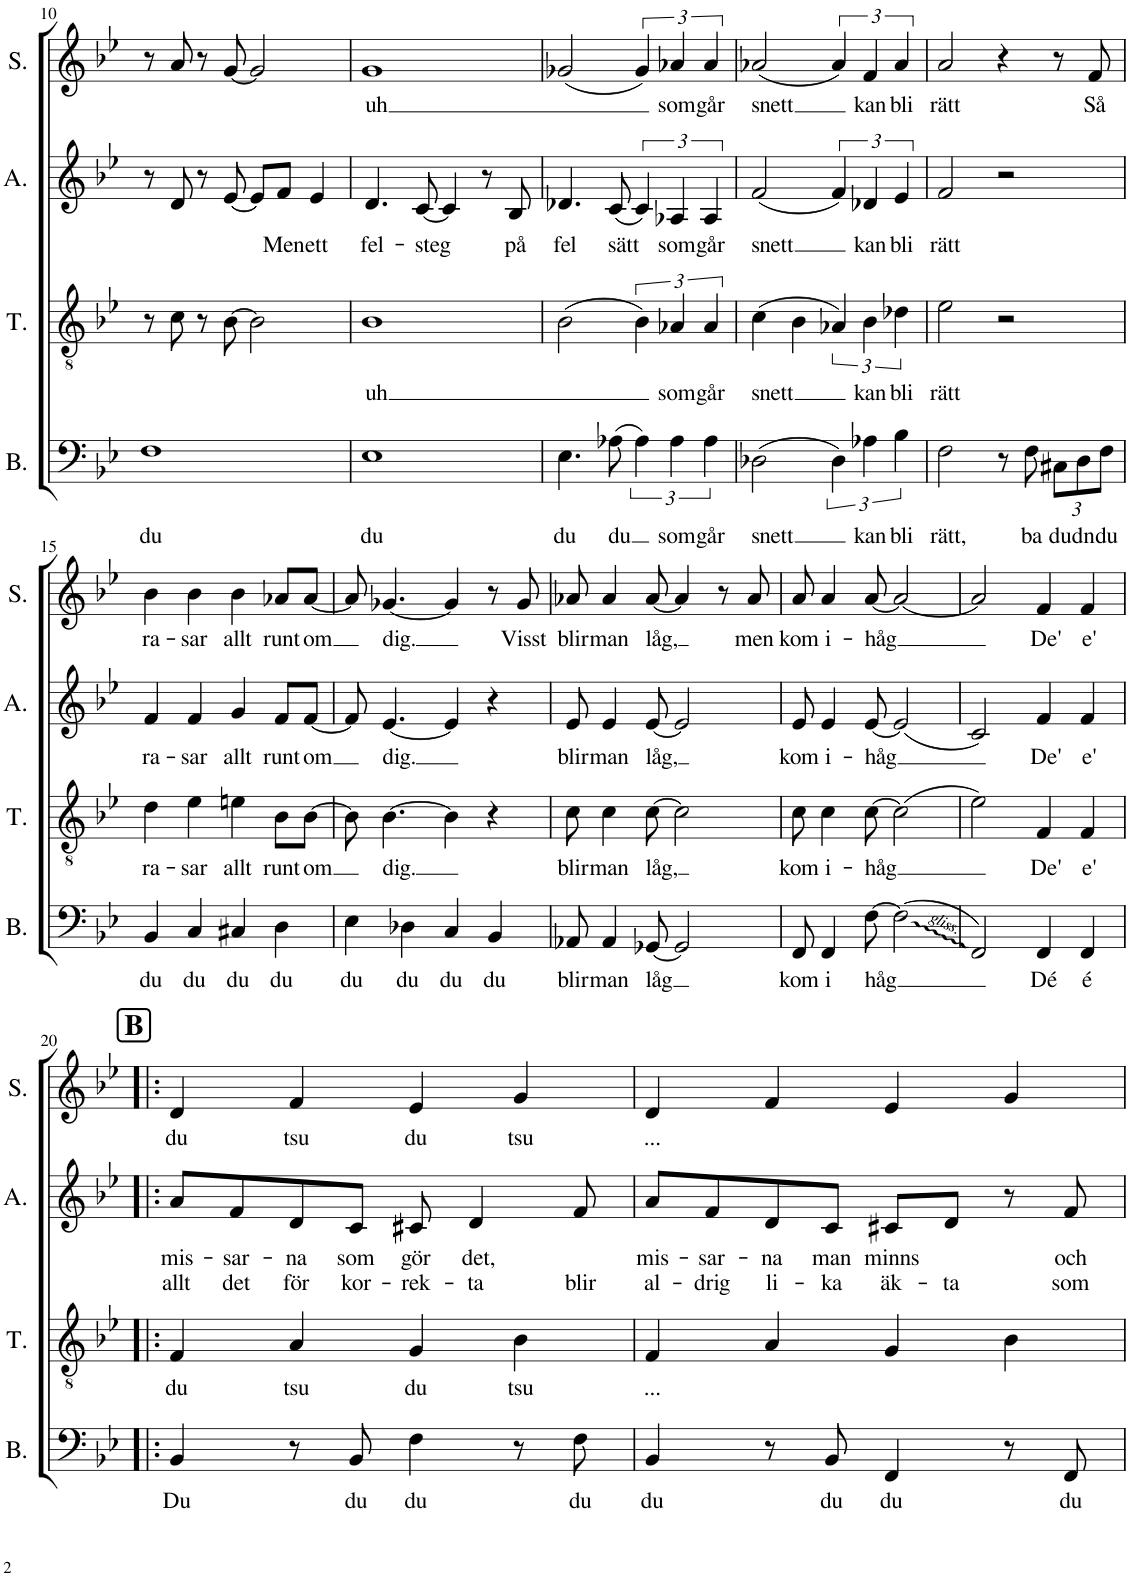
**kern	**text	**kern	**text	**kern	**text	**text	**kern	**text
*part4	*part4	*part3	*part3	*part2	*part2	*part2	*part1	*part1
*staff4	*staff4	*staff3	*staff3	*staff2	*staff2	*staff2	*staff1	*staff1
*I"Bass	*	*I"Tenor	*	*I"Alto	*	*	*I"Soprano	*
*I'B.	*	*I'T.	*	*I'A.	*	*	*I'S.	*
!!LO:PB:g=z
*clefF4	*	*clefGv2	*	*clefG2	*	*	*clefG2	*
*k[b-e-]	*	*k[b-e-]	*	*k[b-e-]	*	*	*k[b-e-]	*
*M4/4	*	*M4/4	*	*M4/4	*	*	*M4/4	*
=10	=10	=10	=10	=10	=10	=10	=10	=10
!	!LO:LY:b	!	!	!	!	!	!	!
1F	du	8r	.	8r	.	.	8r	.
.	.	8c\	.	8d/	.	.	8a/	.
.	.	8r	.	8r	.	.	8r	.
.	.	[8B-\	.	[8e-/	.	.	[8g/	.
.	.	2B-\]	.	8e-/L]	.	.	2g/]	.
!	!	!	!	!	!LO:LY:b	!	!	!
.	.	.	.	8f/J	Men	.	.	.
!	!	!	!	!	!LO:LY:b	!	!	!
.	.	.	.	4e-/	ett	.	.	.
=11	=11	=11	=11	=11	=11	=11	=11	=11
!	!LO:LY:b	!	!LO:LY:b	!	!LO:LY:b	!	!	!LO:LY:b
1E-	du	1B-	uh	4.d/	fel-	.	1g	uh
!	!	!	!	!	!LO:LY:b	!	!	!
.	.	.	.	[8c/	-steg	.	.	.
.	.	.	.	4c/]	.	.	.	.
.	.	.	.	8r	.	.	.	.
!	!	!	!	!	!LO:LY:b	!	!	!
.	.	.	.	8B-/	på	.	.	.
=12	=12	=12	=12	=12	=12	=12	=12	=12
!	!LO:LY:b	!	!	!	!LO:LY:b	!	!	!
4.E-\	du	(2B-\	.	4.d-X/	fel	.	(2g-X/	.
!	!LO:LY:b	!	!	!	!LO:LY:b	!	!	!
(8A-X\	du	.	.	(8c/	sätt	.	.	.
6A-\)	.	6B-\)	.	6c/)	.	.	6g-/)	.
!	!LO:LY:b	!	!LO:LY:b	!	!LO:LY:b	!	!	!LO:LY:b
6A-\	som	6A-X/	som	6A-X/	som	.	6a-X/	som
!	!LO:LY:b	!	!LO:LY:b	!	!LO:LY:b	!	!	!LO:LY:b
6A-\	går	6A-/	går	6A-/	går	.	6a-/	går
=13	=13	=13	=13	=13	=13	=13	=13	=13
!	!LO:LY:b	!	!LO:LY:b	!	!LO:LY:b	!	!	!LO:LY:b
(2D-X\	snett	(4c\	snett	(2f/	snett	.	(2a-X/	snett
.	.	4B-\	.	.	.	.	.	.
6D-\)	.	6A-X/)	.	6f/)	.	.	6a-/)	.
!	!LO:LY:b	!	!LO:LY:b	!	!LO:LY:b	!	!	!LO:LY:b
6A-X\	kan	6B-\	kan	6d-X/	kan	.	6f/	kan
!	!LO:LY:b	!	!LO:LY:b	!	!LO:LY:b	!	!	!LO:LY:b
6B-\	bli	6d-X\	bli	6e-/	bli	.	6a-/	bli
=14	=14	=14	=14	=14	=14	=14	=14	=14
!	!LO:LY:b	!	!LO:LY:b	!	!LO:LY:b	!	!	!LO:LY:b
2F\	rätt,	2e-\	rätt	2f/	rätt	.	2a/	rätt
8r	.	2r	.	2r	.	.	4r	.
!	!LO:LY:b	!	!	!	!	!	!	!
8F\	ba	.	.	.	.	.	.	.
*Xbrackettup	*	*	*	*	*	*	*	*
!	!LO:LY:b	!	!	!	!	!	!	!
12C#X\L	du	.	.	.	.	.	8r	.
!	!LO:LY:b	!	!	!	!	!	!	!
12D\	dn	.	.	.	.	.	.	.
!	!	!	!	!	!	!	!	!LO:LY:b
.	.	.	.	.	.	.	8f/	Så
!	!LO:LY:b	!	!	!	!	!	!	!
12F\J	du	.	.	.	.	.	.	.
!!LO:LB:g=z
=15	=15	=15	=15	=15	=15	=15	=15	=15
!	!LO:LY:b	!	!LO:LY:b	!	!LO:LY:b	!	!	!LO:LY:b
4BB-/	du	4d\	ra-	4f/	ra-	.	4b-\	ra-
!	!LO:LY:b	!	!LO:LY:b	!	!LO:LY:b	!	!	!LO:LY:b
4C/	du	4e-\	-sar	4f/	-sar	.	4b-\	-sar
!	!LO:LY:b	!	!LO:LY:b	!	!LO:LY:b	!	!	!LO:LY:b
4C#X/	du	4en\	allt	4g/	allt	.	4b-\	allt
!	!LO:LY:b	!	!LO:LY:b	!	!LO:LY:b	!	!	!LO:LY:b
4D\	du	8B-\L	runt	8f/L	runt	.	8a-X/L	runt
!	!	!	!LO:LY:b	!	!LO:LY:b	!	!	!LO:LY:b
.	.	[8B-\J	om	[8f/J	om	.	[8a-/J	om
=16	=16	=16	=16	=16	=16	=16	=16	=16
!	!LO:LY:b	!	!	!	!	!	!	!
4E-\	du	8B-\]	.	8f/]	.	.	8a-/]	.
!	!	!	!LO:LY:b	!	!LO:LY:b	!	!	!LO:LY:b
.	.	[4.B-\	dig.	[4.e-/	dig.	.	[4.g-X/	dig.
!	!LO:LY:b	!	!	!	!	!	!	!
4D-X\	du	.	.	.	.	.	.	.
!	!LO:LY:b	!	!	!	!	!	!	!
4C/	du	4B-\]	.	4e-/]	.	.	4g-/]	.
!	!LO:LY:b	!	!	!	!	!	!	!
4BB-/	du	4r	.	4r	.	.	8r	.
!	!	!	!	!	!	!	!	!LO:LY:b
.	.	.	.	.	.	.	8g-/	Visst
=17	=17	=17	=17	=17	=17	=17	=17	=17
!	!LO:LY:b	!	!LO:LY:b	!	!LO:LY:b	!	!	!LO:LY:b
8AA-X/	blir	8c\	blir	8e-/	blir	.	8a-X/	blir
!	!LO:LY:b	!	!LO:LY:b	!	!LO:LY:b	!	!	!LO:LY:b
4AA-/	man	4c\	man	4e-/	man	.	4a-/	man
!	!LO:LY:b	!	!LO:LY:b	!	!LO:LY:b	!	!	!LO:LY:b
[8GG-X/	låg	[8c\	låg,	[8e-/	låg,	.	[8a-/	låg,
2GG-/]	.	2c\]	.	2e-/]	.	.	4a-/]	.
.	.	.	.	.	.	.	8r	.
!	!	!	!	!	!	!	!	!LO:LY:b
.	.	.	.	.	.	.	8a-/	men
=18	=18	=18	=18	=18	=18	=18	=18	=18
!	!LO:LY:b	!	!LO:LY:b	!	!LO:LY:b	!	!	!LO:LY:b
8FF/	kom	8c\	kom	8e-/	kom	.	8a/	kom
!	!LO:LY:b	!	!LO:LY:b	!	!LO:LY:b	!	!	!LO:LY:b
4FF/	i	4c\	i-	4e-/	i-	.	4a/	i-
!	!LO:LY:b	!	!LO:LY:b	!	!LO:LY:b	!	!	!LO:LY:b
[8F\	håg	[8c\	-håg	[8e-/	-håg	.	[8a/	-håg
(2F\]	.	(2c\]	.	(2e-/]	.	.	2a/_	.
=19	=19	=19	=19	=19	=19	=19	=19	=19
2FF/)	.	2e-\)	.	2c/)	.	.	2a/]	.
!	!LO:LY:b	!	!LO:LY:b	!	!LO:LY:b	!	!	!LO:LY:b
4FF/	Dé	4F/	De'	4f/	De'	.	4f/	De'
!	!LO:LY:b	!	!LO:LY:b	!	!LO:LY:b	!	!	!LO:LY:b
4FF/	é	4F/	e'	4f/	e'	.	4f/	e'
!!LO:LB:g=z
!!LO:REH:place=s1:a:B:cj:fs=14:t=B
=20!|:	=20!|:	=20!|:	=20!|:	=20!|:	=20!|:	=20!|:	=20!|:	=20!|:
!	!LO:LY:b	!	!LO:LY:b	!	!LO:LY:b	!LO:LY:b	!	!LO:LY:b
4BB-/	Du	4F/	du	8a/L	mis-	allt	4d/	du
!	!	!	!	!	!LO:LY:b	!LO:LY:b	!	!
.	.	.	.	8f/	-sar-	det	.	.
!	!	!	!LO:LY:b	!	!LO:LY:b	!LO:LY:b	!	!LO:LY:b
8r	.	4A/	tsu	8d/	-na	för	4f/	tsu
!	!LO:LY:b	!	!	!	!LO:LY:b	!LO:LY:b	!	!
8BB-/	du	.	.	8c/J	som	kor-	.	.
!	!LO:LY:b	!	!LO:LY:b	!	!LO:LY:b	!LO:LY:b	!	!LO:LY:b
4F\	du	4G/	du	8c#X/	gör	-rek-	4e-/	du
!	!	!	!	!	!LO:LY:b	!LO:LY:b	!	!
.	.	.	.	4d/	det,	-ta	.	.
!	!	!	!LO:LY:b	!	!	!	!	!LO:LY:b
8r	.	4B-\	tsu	.	.	.	4g/	tsu
!	!LO:LY:b	!	!	!	!	!LO:LY:b	!	!
8F\	du	.	.	8f/	.	blir	.	.
=21	=21	=21	=21	=21	=21	=21	=21	=21
!	!LO:LY:b	!	!LO:LY:b	!	!LO:LY:b	!LO:LY:b	!	!LO:LY:b
4BB-/	du	4F/	...	8a/L	mis-	al-	4d/	...
!	!	!	!	!	!LO:LY:b	!LO:LY:b	!	!
.	.	.	.	8f/	-sar-	-drig	.	.
!	!	!	!	!	!LO:LY:b	!LO:LY:b	!	!
8r	.	4A/	.	8d/	-na	li-	4f/	.
!	!LO:LY:b	!	!	!	!LO:LY:b	!LO:LY:b	!	!
8BB-/	du	.	.	8c/J	man	-ka	.	.
!	!LO:LY:b	!	!	!	!LO:LY:b	!LO:LY:b	!	!
4FF/	du	4G/	.	8c#X/L	minns	äk-	4e-/	.
!	!	!	!	!	!	!LO:LY:b	!	!
.	.	.	.	8d/J	.	-ta	.	.
8r	.	4B-\	.	8r	.	.	4g/	.
!	!LO:LY:b	!	!	!	!LO:LY:b	!LO:LY:b	!	!
8FF/	du	.	.	8f/	och	som	.	.
=	=	=	=	=	=	=	=	=
*-	*-	*-	*-	*-	*-	*-	*-	*-
